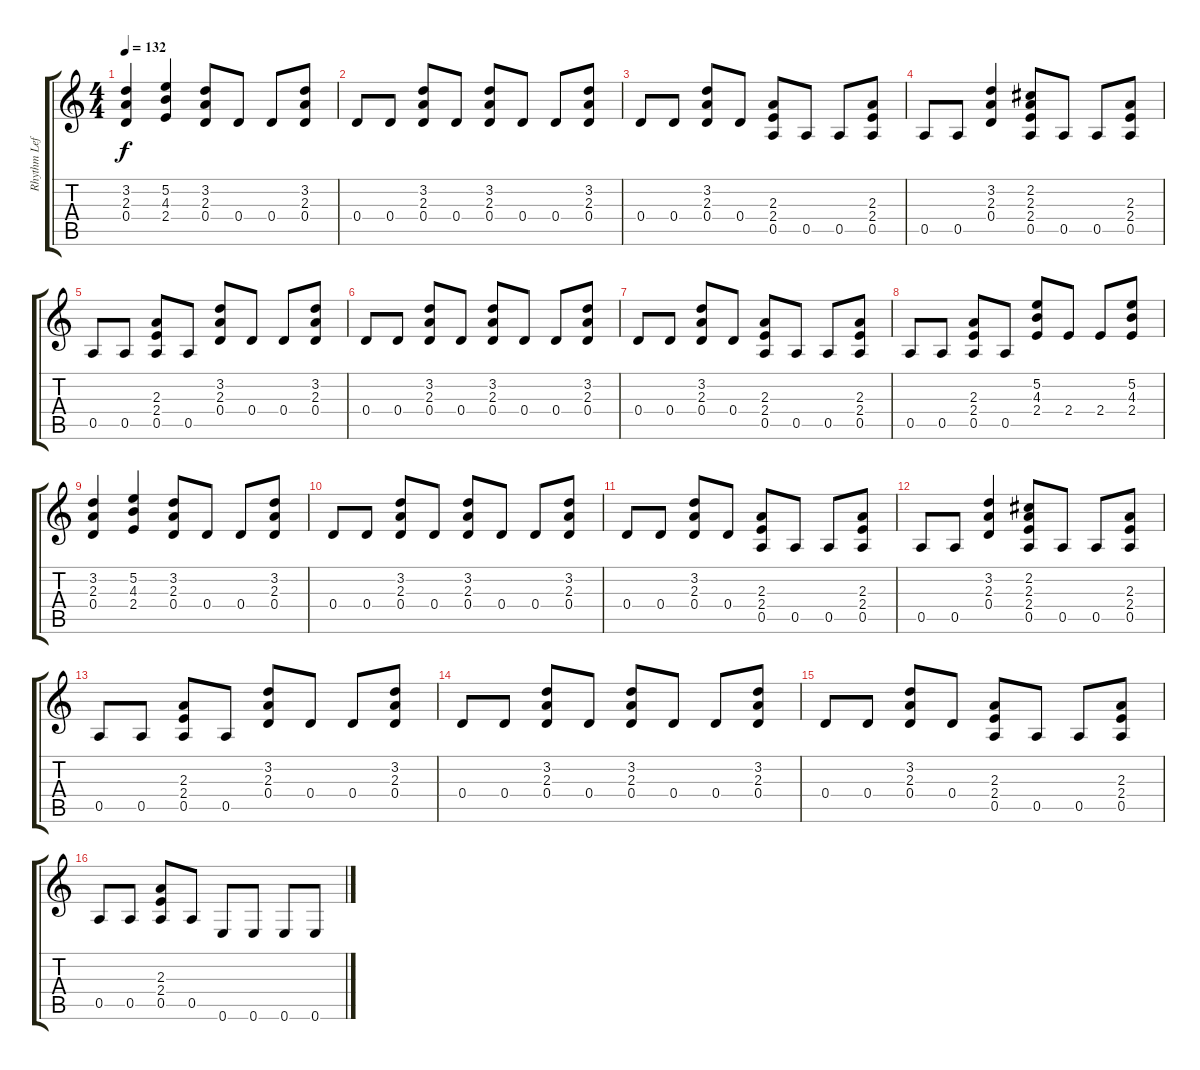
\track ("Rhythm Left pan" "Rhythm Lef") {instrument distortionguitar}
\staff {score tabs}
\tuning (E4 B3 G3 D3 A2 E2) {hide}
\ts (4 4)
\tempo 132
\clef g2
\ks c
(3.2 2.3 0.4).4{dy f} (5.2 4.3 2.4).4 (3.2 2.3 0.4).8 0.4.8 0.4.8 (3.2 2.3 0.4).8 |
0.4.8 0.4.8 (3.2 2.3 0.4).8 0.4.8 (3.2 2.3 0.4).8 0.4.8 0.4.8 (3.2 2.3 0.4).8 |
0.4.8 0.4.8 (3.2 2.3 0.4).8 0.4.8 (2.3 2.4 0.5).8 0.5.8 0.5.8 (2.3 2.4 0.5).8 |
0.5.8 0.5.8 (3.2 2.3 0.4).4 (2.2 2.3 2.4 0.5).8 0.5.8 0.5.8 (2.3 2.4 0.5).8 |
0.5.8 0.5.8 (2.3 2.4 0.5).8 0.5.8 (3.2 2.3 0.4).8 0.4.8 0.4.8 (3.2 2.3 0.4).8 |
0.4.8 0.4.8 (3.2 2.3 0.4).8 0.4.8 (3.2 2.3 0.4).8 0.4.8 0.4.8 (3.2 2.3 0.4).8 |
0.4.8 0.4.8 (3.2 2.3 0.4).8 0.4.8 (2.3 2.4 0.5).8 0.5.8 0.5.8 (2.3 2.4 0.5).8 |
0.5.8 0.5.8 (2.3 2.4 0.5).8 0.5.8 (5.2 4.3 2.4).8 2.4.8 2.4.8 (5.2 4.3 2.4).8 |
(3.2 2.3 0.4).4 (5.2 4.3 2.4).4 (3.2 2.3 0.4).8 0.4.8 0.4.8 (3.2 2.3 0.4).8 |
0.4.8 0.4.8 (3.2 2.3 0.4).8 0.4.8 (3.2 2.3 0.4).8 0.4.8 0.4.8 (3.2 2.3 0.4).8 |
0.4.8 0.4.8 (3.2 2.3 0.4).8 0.4.8 (2.3 2.4 0.5).8 0.5.8 0.5.8 (2.3 2.4 0.5).8 |
0.5.8 0.5.8 (3.2 2.3 0.4).4 (2.2 2.3 2.4 0.5).8 0.5.8 0.5.8 (2.3 2.4 0.5).8 |
0.5.8 0.5.8 (2.3 2.4 0.5).8 0.5.8 (3.2 2.3 0.4).8 0.4.8 0.4.8 (3.2 2.3 0.4).8 |
0.4.8 0.4.8 (3.2 2.3 0.4).8 0.4.8 (3.2 2.3 0.4).8 0.4.8 0.4.8 (3.2 2.3 0.4).8 |
0.4.8 0.4.8 (3.2 2.3 0.4).8 0.4.8 (2.3 2.4 0.5).8 0.5.8 0.5.8 (2.3 2.4 0.5).8 |
0.5.8 0.5.8 (2.3 2.4 0.5).8 0.5.8 0.6.8 0.6.8 0.6.8 0.6.8
